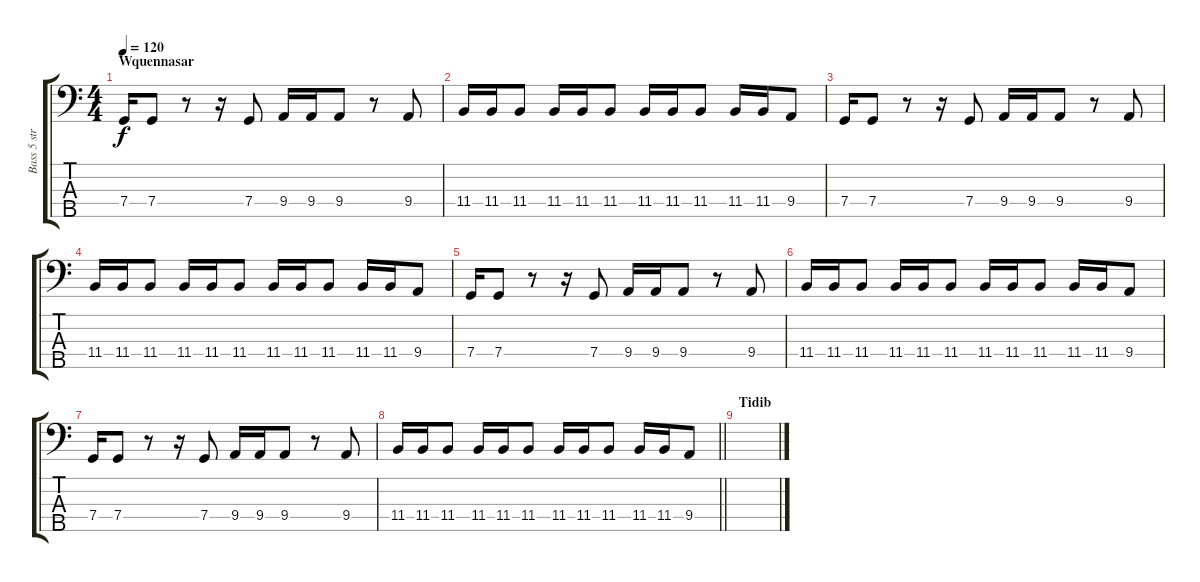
\track ("Bass 5 strings" "Bass 5 str") {instrument fretlessbass}
\staff {score tabs}
\tuning (Eb2 Bb1 F1 C1 G0) {hide}
\ts (4 4)
\section ("" "Wquennasar")
\tempo 120
\clef f4
\ks c
7.4.16{dy f} 7.4.8 r.8 r.16 7.4.8 9.4.16 9.4.16 9.4.8 r.8 9.4.8 |
11.4.16 11.4.16 11.4.8 11.4.16 11.4.16 11.4.8 11.4.16 11.4.16 11.4.8 11.4.16 11.4.16 9.4.8 |
7.4.16 7.4.8 r.8 r.16 7.4.8 9.4.16 9.4.16 9.4.8 r.8 9.4.8 |
11.4.16 11.4.16 11.4.8 11.4.16 11.4.16 11.4.8 11.4.16 11.4.16 11.4.8 11.4.16 11.4.16 9.4.8 |
7.4.16 7.4.8 r.8 r.16 7.4.8 9.4.16 9.4.16 9.4.8 r.8 9.4.8 |
11.4.16 11.4.16 11.4.8 11.4.16 11.4.16 11.4.8 11.4.16 11.4.16 11.4.8 11.4.16 11.4.16 9.4.8 |
7.4.16 7.4.8 r.8 r.16 7.4.8 9.4.16 9.4.16 9.4.8 r.8 9.4.8 |
\barLineRight lightlight
11.4.16 11.4.16 11.4.8 11.4.16 11.4.16 11.4.8 11.4.16 11.4.16 11.4.8 11.4.16 11.4.16 9.4.8 |
\section ("" "Tidib")
